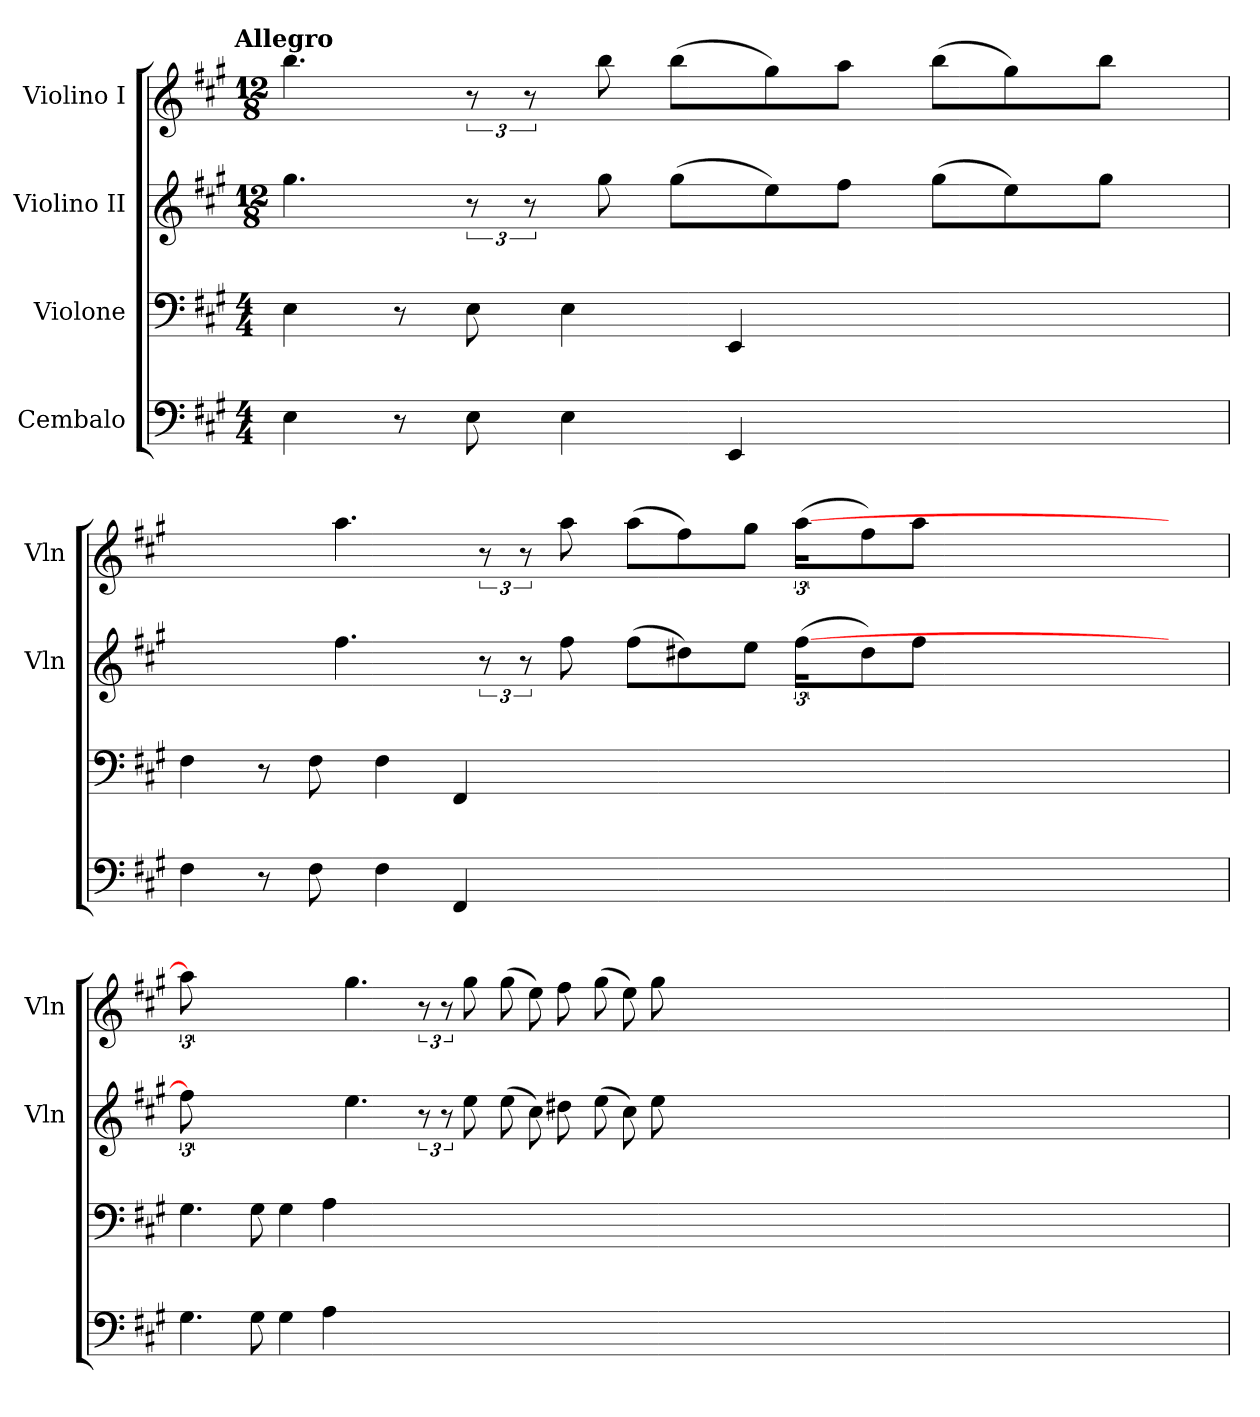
**kern	**kern	**kern	**kern
*part4	*part3	*part2	*part1
*staff4	*staff3	*staff2	*staff1
*I"Cembalo	*I"Violone	*I"Violino II	*I"Violino I
*	*	*I'Vln	*I'Vln
*clefF4	*clefF4	*clefG2	*clefG2
*k[f#c#g#]	*k[f#c#g#]	*k[f#c#g#]	*k[f#c#g#]
*A:	*A:	*A:	*A:
!!LO:TX:omd:t=Allegro
*M4/4	*M4/4	*M12/8	*M12/8
*MM132	*MM132	*MM132	*MM132
=	=	=	=
4E	4E	4.gg#	4.bb
8r	8r	.	.
8E	8E	12r	12r
.	.	12r	12r
4E	4E	.	.
.	.	8gg#	8bb
.	.	(8gg#L	(8bbL
4EE	4EE	.	.
.	.	8ee)	8gg#)
.	.	8ff#J	8aaJ
24ryy	24ryy	.	.
6ryy	6ryy	(8gg#L	(8bbL
.	.	8ee)	8gg#)
24%7ryy	24%7ryy	.	.
.	.	8gg#J	8bbJ
.	.	12ryy	12ryy
=	=	=	=
4F#	4F#	12%5ryy	12%5ryy
8r	8r	.	.
8F#	8F#	.	.
.	.	4.ff#	4.aa
4F#	4F#	.	.
4FF#	4FF#	.	.
.	.	12r	12r
.	.	12r	12r
.	.	8ff#	8aa
12ryy	12ryy	.	.
24%5ryy	24%5ryy	(8ff#L	(8aaL
.	.	8dd#X)	8ff#)
3ryy	3ryy	.	.
.	.	8eeJ	8gg#J
.	.	([24ff#L	([24aaL
.	.	12ryy	12ryy
.	.	8dd#)	8ff#)
24%11ryy	24%11ryy	.	.
.	.	8ff#J	8aaJ
.	.	24%37ryy	24%37ryy
12%7ryy	12%7ryy	.	.
24%17ryy	24%17ryy	.	.
=	=	=	=
4.G#	4.G#	12ff#L]	12aaL]
.	.	2.ryy	2.ryy
8G#	8G#	.	.
4G#	4G#	.	.
4A	4A	.	.
.	.	4.ee	4.gg#
24%5ryy	24%5ryy	.	.
24%7ryy	24%7ryy	12r	12r
.	.	12r	12r
.	.	8ee	8gg#
4.ryy	4.ryy	(8eeL	(8gg#L
.	.	8cc#)	8ee)
.	.	8dd#XJ	8ff#J
2ryy	2ryy	(8eeL	(8gg#L
.	.	8cc#)	8ee)
.	.	8eeJ	8gg#J
.	.	00ryy	00ryy
2ryy	2ryy	.	.
2.ryy	2.ryy	.	.
2..ryy	2..ryy	.	.
1ryy	1ryy	.	.
1ryy	1ryy	.	.
.	.	2ryy	2ryy
8ryy	8ryy	.	.
8ryy	8ryy	.	.
=	=	=	=
*-	*-	*-	*-
